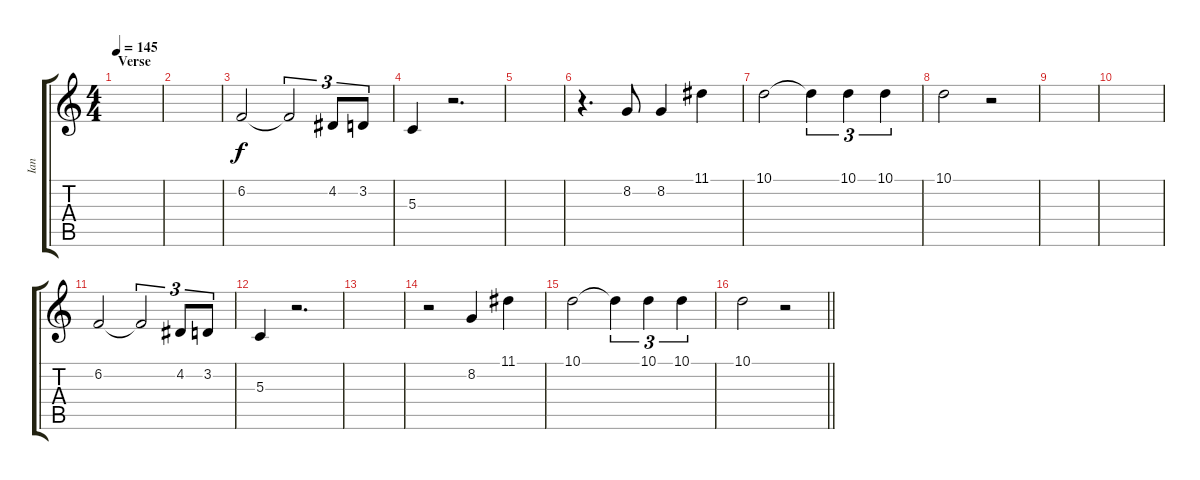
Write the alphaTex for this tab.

\track ("Ian" "Ian") {instrument baritonesax}
\staff {score tabs}
\tuning (E4 B3 G3 D3 A2 E2) {hide}
\ts (4 4)
\section ("" "Verse")
\tempo 145
\clef g2
\ks c
|
|
6.2.2 6.2{t}.2{tu (3 2)} 4.2.8{tu (3 2)} 3.2.8{tu (3 2)} |
5.3.4 r.2{d} |
|
r.4{d} 8.2.8 8.2.4 11.1.4 |
10.1.2 10.1{t}.4{tu (3 2)} 10.1.4{tu (3 2)} 10.1.4{tu (3 2)} |
10.1.2 r.2 |
|
|
6.2.2 6.2{t}.2{tu (3 2)} 4.2.8{tu (3 2)} 3.2.8{tu (3 2)} |
5.3.4 r.2{d} |
|
r.2 8.2.4 11.1.4 |
10.1.2 10.1{t}.4{tu (3 2)} 10.1.4{tu (3 2)} 10.1.4{tu (3 2)} |
\barLineRight lightlight
10.1.2 r.2
